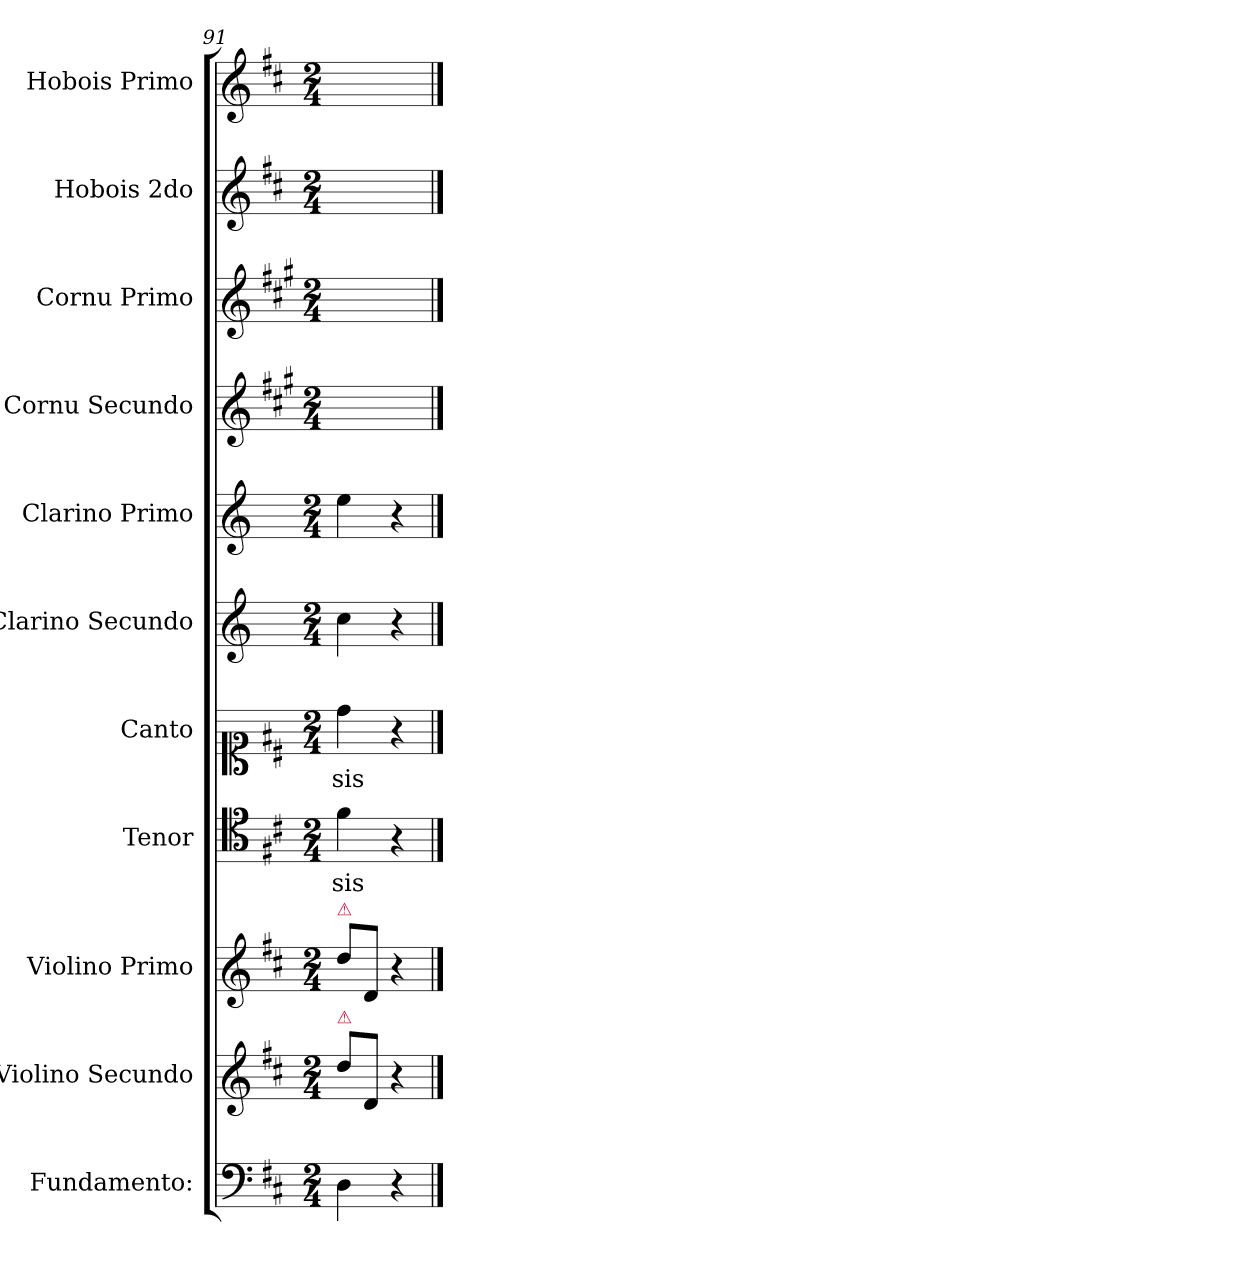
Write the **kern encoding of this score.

**kern	**kern	**kern	**kern	**text	**kern	**text	**kern	**kern	**kern	**kern	**kern	**kern
*part11	*part10	*part9	*part8	*part8	*part7	*part7	*part6	*part5	*part4	*part3	*part2	*part1
*staff11	*staff10	*staff9	*staff8	*staff8	*staff7	*staff7	*staff6	*staff5	*staff4	*staff3	*staff2	*staff1
*I"Fundamento:	*I"Violino Secundo	*I"Violino Primo	*I"Tenor	*	*I"Canto	*	*I"Clarino Secundo	*I"Clarino Primo	*I"Cornu Secundo	*I"Cornu Primo	*I"Hobois 2do	*I"Hobois Primo
*	*	*I'Vn I	*I'T.	*	*I'C.	*	*	*	*I'C.	*I'C.	*	*I'Ob. I
*clefF4	*clefG2	*clefG2	*clefC4	*	*clefC1	*	*clefG2	*clefG2	*clefG2	*clefG2	*clefG2	*clefG2
*	*	*	*	*	*	*	*ITrd-1c-2	*ITrd-1c-2	*ITrd4c7	*ITrd4c7	*	*
*k[f#c#]	*k[f#c#]	*k[f#c#]	*k[f#c#]	*	*k[f#c#]	*	*k[f#c#]	*k[f#c#]	*k[f#c#]	*k[f#c#]	*k[f#c#]	*k[f#c#]
*M2/4	*M2/4	*M2/4	*M2/4	*	*M2/4	*	*M2/4	*M2/4	*M2/4	*M2/4	*M2/4	*M2/4
=91	=91	=91	=91	=91	=91	=91	=91	=91	=91	=91	=91	=91
!	!	!LO:TX:a:color=crimson:t=⚠	!	!	!	!	!	!	!	!	!	!
!	!LO:TX:a:color=crimson:t=⚠	!	!	!	!	!	!	!	!	!	!	!
4D\	8dd\L	8dd\L	4f#\	-sis	4dd\	-sis	4dd\	4ff#\	2ryy	2ryy	2ryy	2ryy
.	8d/J	8d/J	.	.	.	.	.	.	.	.	.	.
4r	4r	4r	4r	.	4r	.	4r	4r	.	.	.	.
==	==	==	==	==	==	==	==	==	==	==	==	==
*-	*-	*-	*-	*-	*-	*-	*-	*-	*-	*-	*-	*-
